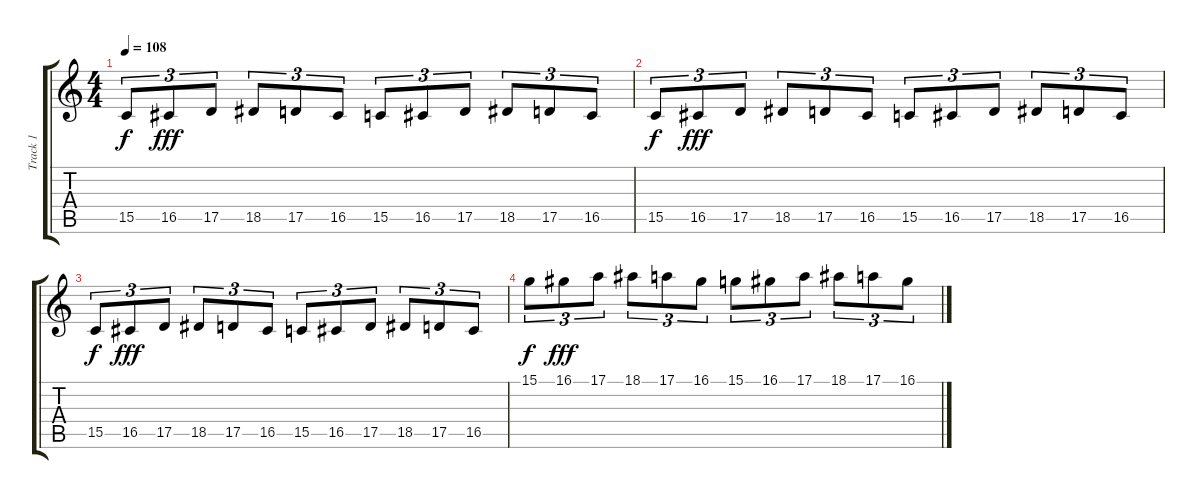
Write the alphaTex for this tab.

\track ("Track 1" "Track 1") {instrument stringensemble1}
\staff {score tabs}
\tuning (E4 B3 G3 D3 A2 E2) {hide}
\ts (4 4)
\tempo 108
\clef g2
\ks c
15.5.8{tu (3 2) dy f} 16.5.8{tu (3 2) dy fff} 17.5.8{tu (3 2)} 18.5.8{tu (3 2)} 17.5.8{tu (3 2)} 16.5.8{tu (3 2)} 15.5.8{tu (3 2)} 16.5.8{tu (3 2)} 17.5.8{tu (3 2)} 18.5.8{tu (3 2)} 17.5.8{tu (3 2)} 16.5.8{tu (3 2)} |
15.5.8{tu (3 2) dy f} 16.5.8{tu (3 2) dy fff} 17.5.8{tu (3 2)} 18.5.8{tu (3 2)} 17.5.8{tu (3 2)} 16.5.8{tu (3 2)} 15.5.8{tu (3 2)} 16.5.8{tu (3 2)} 17.5.8{tu (3 2)} 18.5.8{tu (3 2)} 17.5.8{tu (3 2)} 16.5.8{tu (3 2)} |
15.5.8{tu (3 2) dy f} 16.5.8{tu (3 2) dy fff} 17.5.8{tu (3 2)} 18.5.8{tu (3 2)} 17.5.8{tu (3 2)} 16.5.8{tu (3 2)} 15.5.8{tu (3 2)} 16.5.8{tu (3 2)} 17.5.8{tu (3 2)} 18.5.8{tu (3 2)} 17.5.8{tu (3 2)} 16.5.8{tu (3 2)} |
15.1.8{tu (3 2) dy f} 16.1.8{tu (3 2) dy fff} 17.1.8{tu (3 2)} 18.1.8{tu (3 2)} 17.1.8{tu (3 2)} 16.1.8{tu (3 2)} 15.1.8{tu (3 2)} 16.1.8{tu (3 2)} 17.1.8{tu (3 2)} 18.1.8{tu (3 2)} 17.1.8{tu (3 2)} 16.1.8{tu (3 2)}
